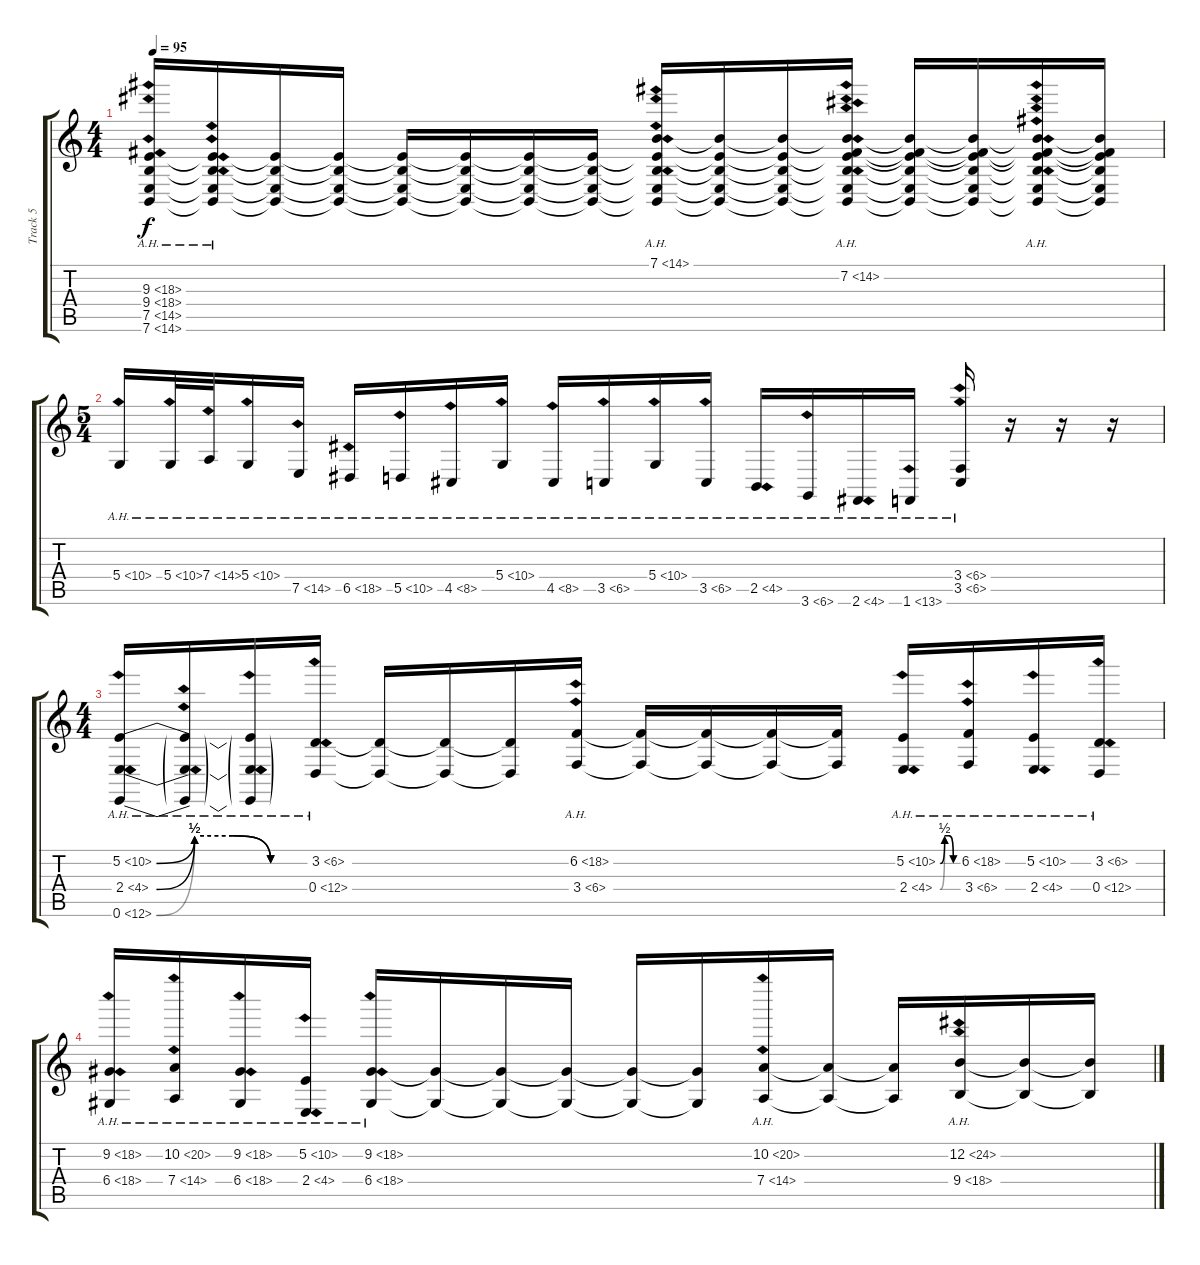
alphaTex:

\track ("Track 5" "Track 5") {instrument stringensemble1}
\staff {score tabs}
\tuning (E4 B3 G3 D3 A2 E2) {hide}
\ts (4 4)
\tempo 95
\clef g2
\ks c
(9.3{ah 9} 9.4{ah 9} 7.5{ah 7} 7.6{ah 7}).16{dy f} (9.3{ah 12 t} 9.4{ah 12 t} 7.5{ah 12 t} 7.6{ah 12 t}).16 (9.3{t} 9.4{t} 7.5{t} 7.6{t}).16 (9.3{t} 9.4{t} 7.5{t} 7.6{t}).16 (9.3{t} 9.4{t} 7.5{t} 7.6{t}).16 (9.3{t} 9.4{t} 7.5{t} 7.6{t}).16 (9.3{t} 9.4{t} 7.5{t} 7.6{t}).16 (9.3{t} 9.4{t} 7.5{t} 7.6{t}).16 (7.1{ah 7} 9.3{ah 12 t} 9.4{ah 9 t} 7.5{ah 7 t} 7.6{ah 12 t}).16 (7.1{t} 9.3{t} 9.4{t} 7.5{t} 7.6{t}).16 (7.1{t} 9.3{t} 9.4{t} 7.5{t} 7.6{t}).16 (7.1{ah 12 t} 7.2{ah 7} 9.3{ah 9 t} 9.4{ah 9 t} 7.5{ah 7 t} 7.6{ah 12 t}).16 (7.1{t} 7.2{t} 9.3{t} 9.4{t} 7.5{t} 7.6{t}).16 (7.1{t} 7.2{t} 9.3{t} 9.4{t} 7.5{t} 7.6{t}).16 (7.1{ah 12 t} 7.2{ah 12 t} 9.3{ah 9 t} 9.4{ah 9 t} 7.5{ah 7 t} 7.6{ah 12 t}).16 (7.1{t} 7.2{t} 9.3{t} 9.4{t} 7.5{t} 7.6{t}).16 |
\ts (5 4)
5.4{ah 5}.16 5.4{ah 5}.32 7.4{ah 7}.32 5.4{ah 5}.16 7.5{ah 7}.16 6.5{ah 12}.16 5.5{ah 5}.16 4.5{ah 4}.16 5.4{ah 5}.16 4.5{ah 4}.16 3.5{ah 3}.16 5.4{ah 5}.16 3.5{ah 3}.16 2.5{ah 2}.16 3.6{ah 3}.16 2.6{ah 2}.16 1.6{ah 12}.16 (3.4{ah 3} 3.5{ah 3}).16 r.16 r.16 r.16 |
\ts (4 4)
(5.2{be (custom 0 0 15 2 30 2 45 0 60 0) ah 5} 2.4{be (custom 0 0 15 2 30 2 45 0 60 0) ah 2} 0.6{be (custom 0 0 15 2 30 2 45 0 60 0) ah 12}).16 (5.2{ah 12 t} 2.4{ah 3 t} 0.6{ah 12 t}).16 (5.2{ah 5 t} 2.4{ah 2 t} 0.6{ah 12 t}).16 (3.2{ah 3} 0.4{ah 12}).16 (3.2{t} 0.4{t}).16 (3.2{t} 0.4{t}).16 (3.2{t} 0.4{t}).16 (6.2{ah 12} 3.4{ah 3}).16 (6.2{t} 3.4{t}).16 (6.2{t} 3.4{t}).16 (6.2{t} 3.4{t}).16 (6.2{t} 3.4{t}).16 (5.2{be (custom 0 0 15 2 30 2 45 0 60 0) ah 5} 2.4{be (custom 0 0 15 2 30 2 45 0 60 0) ah 2}).16 (6.2{ah 12} 3.4{ah 3}).16 (5.2{ah 5} 2.4{ah 2}).16 (3.2{ah 3} 0.4{ah 12}).16 |
(9.2{ah 9} 6.4{ah 12}).16 (10.2{ah 10} 7.4{ah 7}).16 (9.2{ah 9} 6.4{ah 12}).16 (5.2{ah 5} 2.4{ah 2}).16 (9.2{ah 9} 6.4{ah 12}).16 (9.2{t} 6.4{t}).16 (9.2{t} 6.4{t}).16 (9.2{t} 6.4{t}).16 (9.2{t} 6.4{t}).16 (9.2{t} 6.4{t}).16 (10.2{ah 10} 7.4{ah 7}).16 (10.2{t} 7.4{t}).16 (10.2{t} 7.4{t}).16 (12.2{ah 12} 9.4{ah 9}).16 (12.2{t} 9.4{t}).16 (12.2{t} 9.4{t}).16
